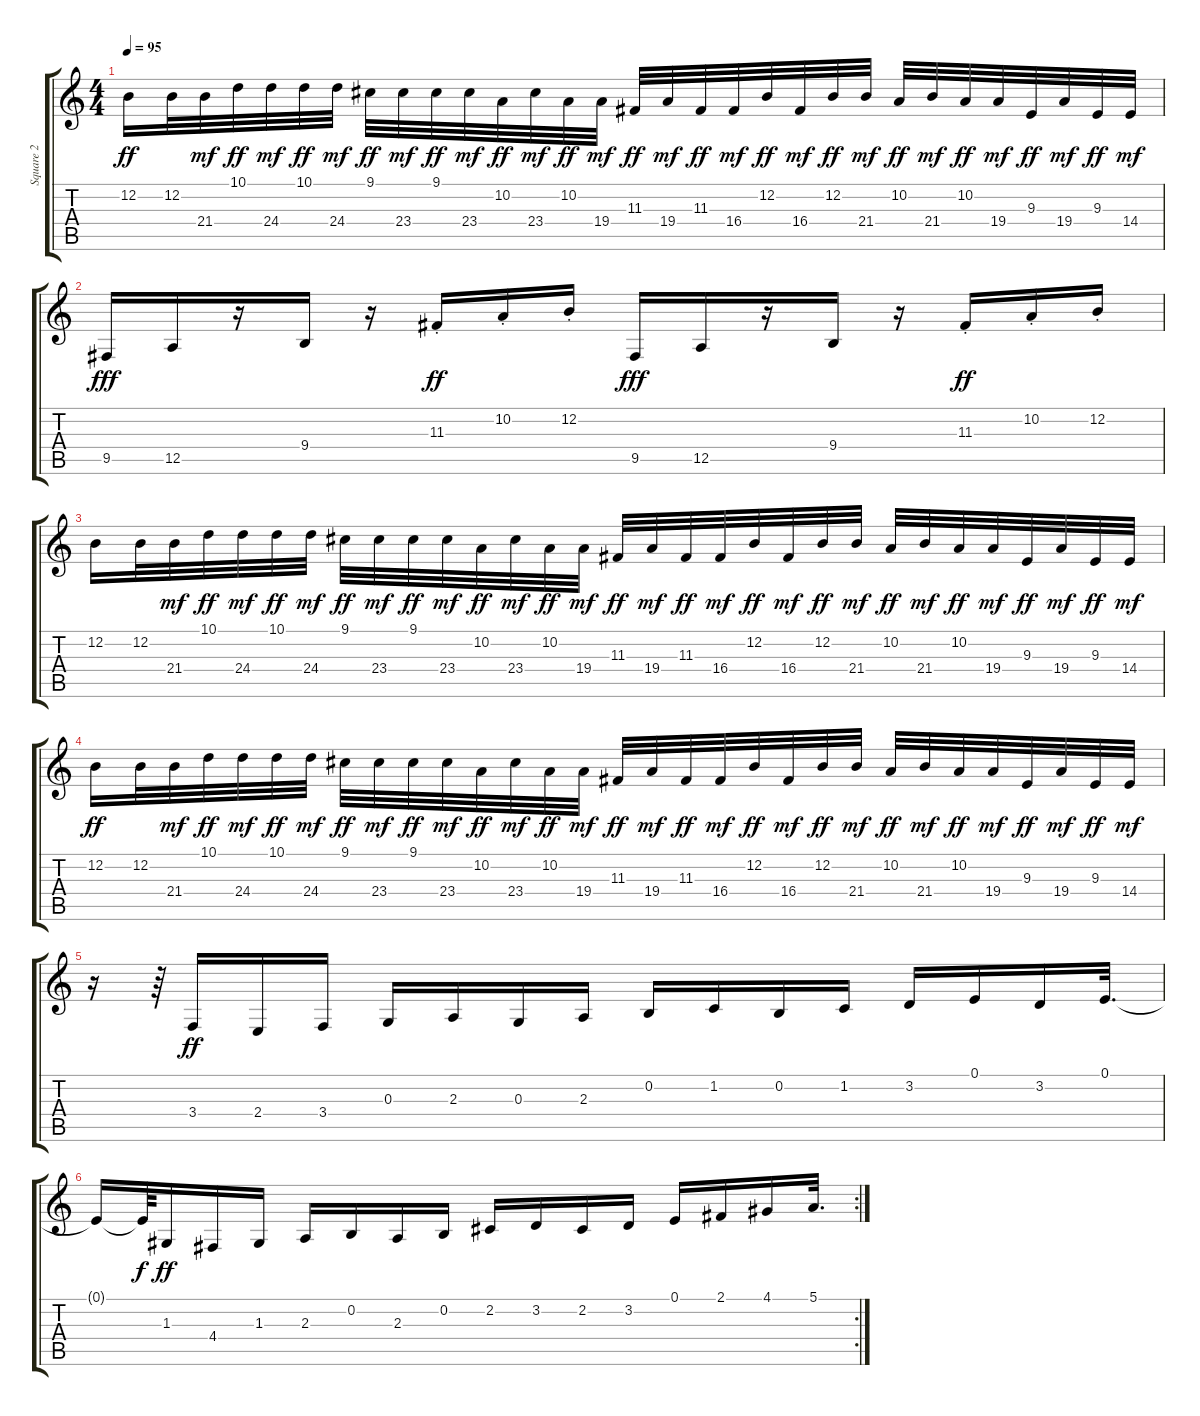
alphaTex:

\track ("Square 2" "Square 2") {instrument lead1square}
\staff {score tabs}
\tuning (E4 B3 G3 D3 A2 E2) {hide}
\ts (4 4)
\tempo 95
\clef g2
\ks c
12.2.16{dy ff} 12.2.32 21.4.32{dy mf} 10.1.32{dy ff} 24.4.32{dy mf} 10.1.32{dy ff} 24.4.32{dy mf} 9.1.32{dy ff} 23.4.32{dy mf} 9.1.32{dy ff} 23.4.32{dy mf} 10.2.32{dy ff} 23.4.32{dy mf} 10.2.32{dy ff} 19.4.32{dy mf} 11.3.32{dy ff} 19.4.32{dy mf} 11.3.32{dy ff} 16.4.32{dy mf} 12.2.32{dy ff} 16.4.32{dy mf} 12.2.32{dy ff} 21.4.32{dy mf} 10.2.32{dy ff} 21.4.32{dy mf} 10.2.32{dy ff} 19.4.32{dy mf} 9.3.32{dy ff} 19.4.32{dy mf} 9.3.32{dy ff} 14.4.32{dy mf} |
9.5.16{dy fff} 12.5.16 r.16 9.4.16 r.16 11.3{st}.16{dy ff} 10.2{st}.16 12.2{st}.16 9.5.16{dy fff} 12.5.16 r.16 9.4.16 r.16 11.3{st}.16{dy ff} 10.2{st}.16 12.2{st}.16 |
12.2.16 12.2.32 21.4.32{dy mf} 10.1.32{dy ff} 24.4.32{dy mf} 10.1.32{dy ff} 24.4.32{dy mf} 9.1.32{dy ff} 23.4.32{dy mf} 9.1.32{dy ff} 23.4.32{dy mf} 10.2.32{dy ff} 23.4.32{dy mf} 10.2.32{dy ff} 19.4.32{dy mf} 11.3.32{dy ff} 19.4.32{dy mf} 11.3.32{dy ff} 16.4.32{dy mf} 12.2.32{dy ff} 16.4.32{dy mf} 12.2.32{dy ff} 21.4.32{dy mf} 10.2.32{dy ff} 21.4.32{dy mf} 10.2.32{dy ff} 19.4.32{dy mf} 9.3.32{dy ff} 19.4.32{dy mf} 9.3.32{dy ff} 14.4.32{dy mf} |
12.2.16{dy ff} 12.2.32 21.4.32{dy mf} 10.1.32{dy ff} 24.4.32{dy mf} 10.1.32{dy ff} 24.4.32{dy mf} 9.1.32{dy ff} 23.4.32{dy mf} 9.1.32{dy ff} 23.4.32{dy mf} 10.2.32{dy ff} 23.4.32{dy mf} 10.2.32{dy ff} 19.4.32{dy mf} 11.3.32{dy ff} 19.4.32{dy mf} 11.3.32{dy ff} 16.4.32{dy mf} 12.2.32{dy ff} 16.4.32{dy mf} 12.2.32{dy ff} 21.4.32{dy mf} 10.2.32{dy ff} 21.4.32{dy mf} 10.2.32{dy ff} 19.4.32{dy mf} 9.3.32{dy ff} 19.4.32{dy mf} 9.3.32{dy ff} 14.4.32{dy mf} |
r.16 r.64 3.4.16{dy ff} 2.4.16 3.4.16 0.3.16 2.3.16 0.3.16 2.3.16 0.2.16 1.2.16 0.2.16 1.2.16 3.2.16 0.1.16 3.2.16 0.1.32{d} |
\rc 2
0.1{t}.16 0.1{t}.64{dy f} 1.3.16{dy ff} 4.4.16 1.3.16 2.3.16 0.2.16 2.3.16 0.2.16 2.2.16 3.2.16 2.2.16 3.2.16 0.1.16 2.1.16 4.1.16 5.1.32{d}
